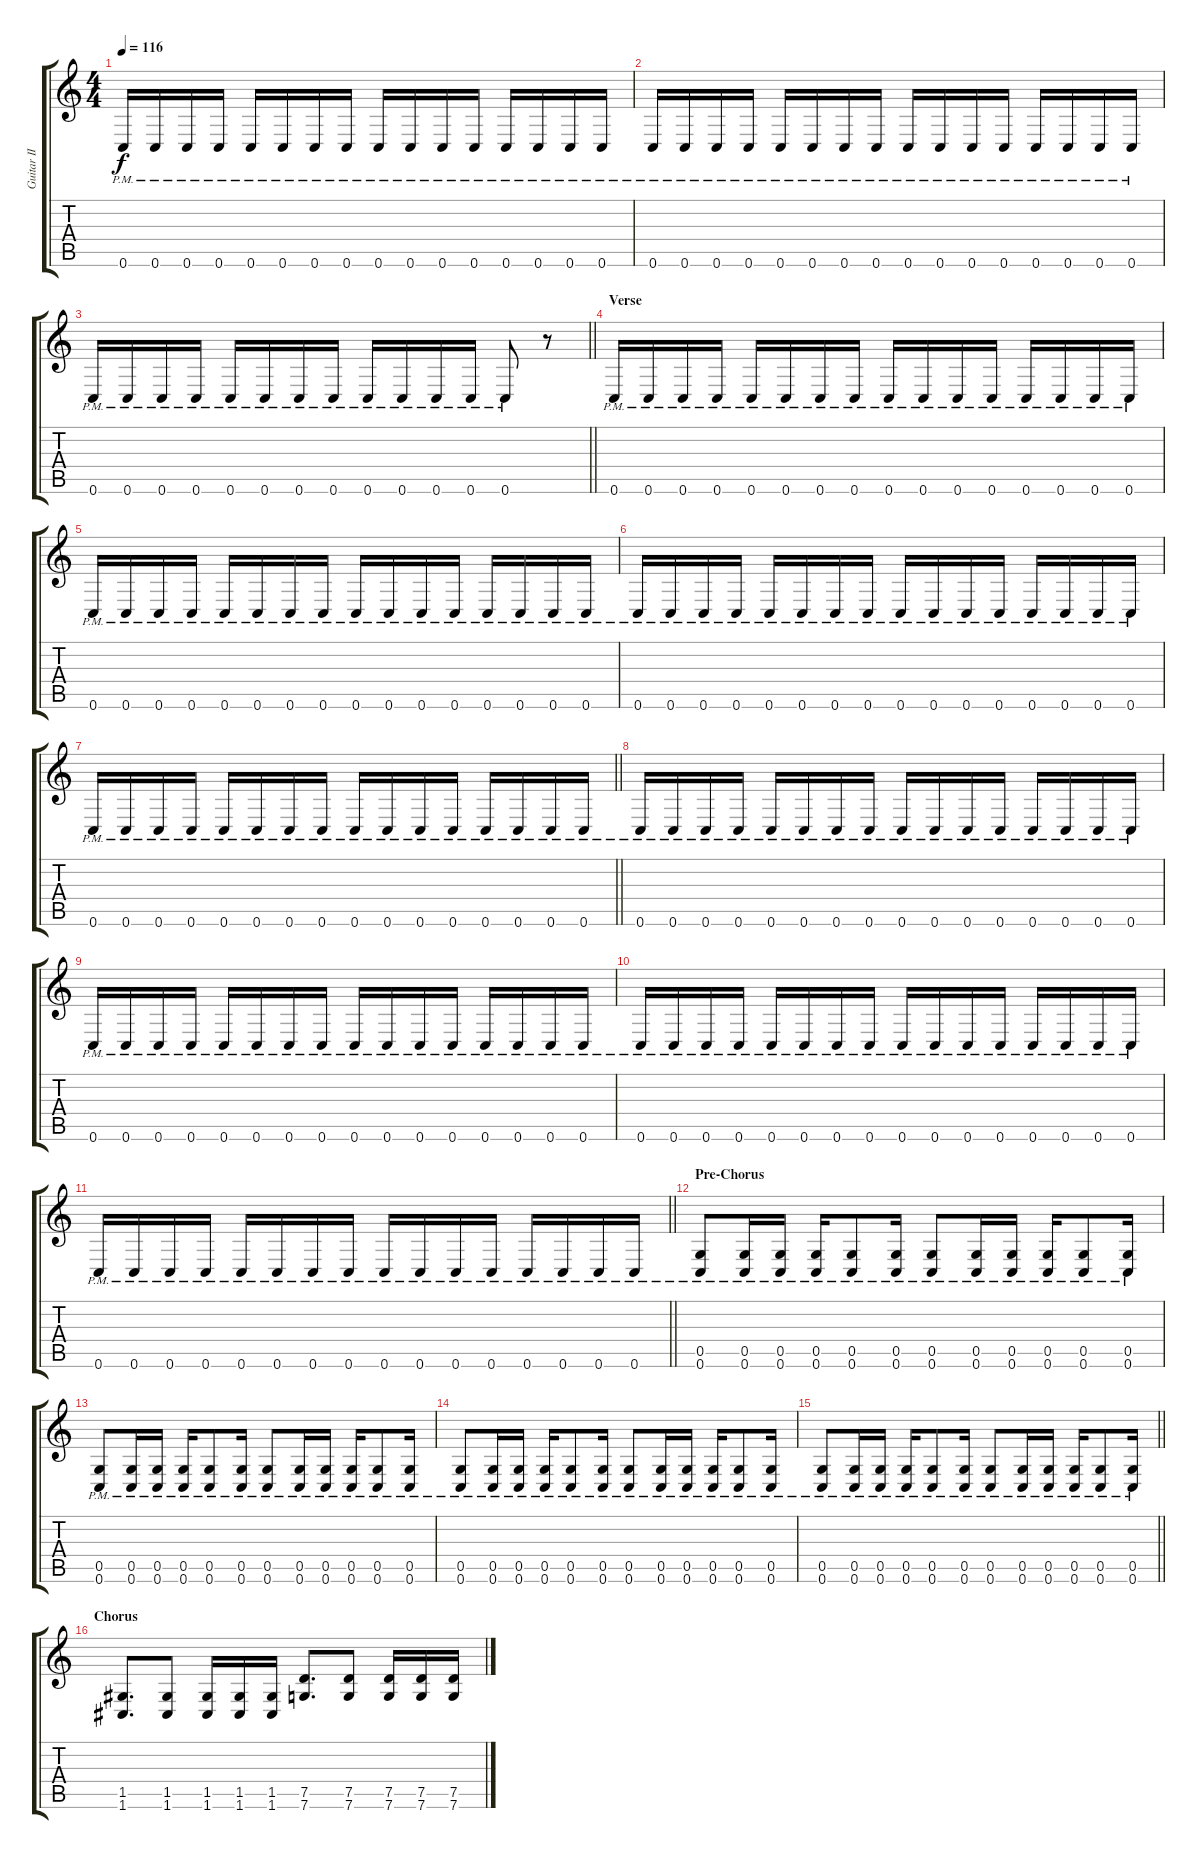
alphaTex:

\track ("Guitar II" "Guitar II") {instrument distortionguitar}
\staff {score tabs}
\tuning (D4 A3 F3 C3 G2 C2) {hide}
\ts (4 4)
\tempo 116
\clef g2
\ks c
0.6{pm}.16{dy f} 0.6{pm}.16 0.6{pm}.16 0.6{pm}.16 0.6{pm}.16 0.6{pm}.16 0.6{pm}.16 0.6{pm}.16 0.6{pm}.16 0.6{pm}.16 0.6{pm}.16 0.6{pm}.16 0.6{pm}.16 0.6{pm}.16 0.6{pm}.16 0.6{pm}.16 |
0.6{pm}.16 0.6{pm}.16 0.6{pm}.16 0.6{pm}.16 0.6{pm}.16 0.6{pm}.16 0.6{pm}.16 0.6{pm}.16 0.6{pm}.16 0.6{pm}.16 0.6{pm}.16 0.6{pm}.16 0.6{pm}.16 0.6{pm}.16 0.6{pm}.16 0.6{pm}.16 |
\barLineRight lightlight
0.6{pm}.16 0.6{pm}.16 0.6{pm}.16 0.6{pm}.16 0.6{pm}.16 0.6{pm}.16 0.6{pm}.16 0.6{pm}.16 0.6{pm}.16 0.6{pm}.16 0.6{pm}.16 0.6{pm}.16 0.6{pm}.8 r.8 |
\section ("" "Verse")
0.6{pm}.16 0.6{pm}.16 0.6{pm}.16 0.6{pm}.16 0.6{pm}.16 0.6{pm}.16 0.6{pm}.16 0.6{pm}.16 0.6{pm}.16 0.6{pm}.16 0.6{pm}.16 0.6{pm}.16 0.6{pm}.16 0.6{pm}.16 0.6{pm}.16 0.6{pm}.16 |
0.6{pm}.16 0.6{pm}.16 0.6{pm}.16 0.6{pm}.16 0.6{pm}.16 0.6{pm}.16 0.6{pm}.16 0.6{pm}.16 0.6{pm}.16 0.6{pm}.16 0.6{pm}.16 0.6{pm}.16 0.6{pm}.16 0.6{pm}.16 0.6{pm}.16 0.6{pm}.16 |
0.6{pm}.16 0.6{pm}.16 0.6{pm}.16 0.6{pm}.16 0.6{pm}.16 0.6{pm}.16 0.6{pm}.16 0.6{pm}.16 0.6{pm}.16 0.6{pm}.16 0.6{pm}.16 0.6{pm}.16 0.6{pm}.16 0.6{pm}.16 0.6{pm}.16 0.6{pm}.16 |
\barLineRight lightlight
0.6{pm}.16 0.6{pm}.16 0.6{pm}.16 0.6{pm}.16 0.6{pm}.16 0.6{pm}.16 0.6{pm}.16 0.6{pm}.16 0.6{pm}.16 0.6{pm}.16 0.6{pm}.16 0.6{pm}.16 0.6{pm}.16 0.6{pm}.16 0.6{pm}.16 0.6{pm}.16 |
\section ("" "")
0.6{pm}.16 0.6{pm}.16 0.6{pm}.16 0.6{pm}.16 0.6{pm}.16 0.6{pm}.16 0.6{pm}.16 0.6{pm}.16 0.6{pm}.16 0.6{pm}.16 0.6{pm}.16 0.6{pm}.16 0.6{pm}.16 0.6{pm}.16 0.6{pm}.16 0.6{pm}.16 |
0.6{pm}.16 0.6{pm}.16 0.6{pm}.16 0.6{pm}.16 0.6{pm}.16 0.6{pm}.16 0.6{pm}.16 0.6{pm}.16 0.6{pm}.16 0.6{pm}.16 0.6{pm}.16 0.6{pm}.16 0.6{pm}.16 0.6{pm}.16 0.6{pm}.16 0.6{pm}.16 |
0.6{pm}.16 0.6{pm}.16 0.6{pm}.16 0.6{pm}.16 0.6{pm}.16 0.6{pm}.16 0.6{pm}.16 0.6{pm}.16 0.6{pm}.16 0.6{pm}.16 0.6{pm}.16 0.6{pm}.16 0.6{pm}.16 0.6{pm}.16 0.6{pm}.16 0.6{pm}.16 |
\barLineRight lightlight
0.6{pm}.16 0.6{pm}.16 0.6{pm}.16 0.6{pm}.16 0.6{pm}.16 0.6{pm}.16 0.6{pm}.16 0.6{pm}.16 0.6{pm}.16 0.6{pm}.16 0.6{pm}.16 0.6{pm}.16 0.6{pm}.16 0.6{pm}.16 0.6{pm}.16 0.6{pm}.16 |
\section ("" "Pre-Chorus")
(0.5{pm} 0.6{pm}).8 (0.5{pm} 0.6{pm}).16 (0.5{pm} 0.6{pm}).16 (0.5{pm} 0.6{pm}).16 (0.5{pm} 0.6{pm}).8 (0.5{pm} 0.6{pm}).16 (0.5{pm} 0.6{pm}).8 (0.5{pm} 0.6{pm}).16 (0.5{pm} 0.6{pm}).16 (0.5{pm} 0.6{pm}).16 (0.5{pm} 0.6{pm}).8 (0.5{pm} 0.6{pm}).16 |
(0.5{pm} 0.6{pm}).8 (0.5{pm} 0.6{pm}).16 (0.5{pm} 0.6{pm}).16 (0.5{pm} 0.6{pm}).16 (0.5{pm} 0.6{pm}).8 (0.5{pm} 0.6{pm}).16 (0.5{pm} 0.6{pm}).8 (0.5{pm} 0.6{pm}).16 (0.5{pm} 0.6{pm}).16 (0.5{pm} 0.6{pm}).16 (0.5{pm} 0.6{pm}).8 (0.5{pm} 0.6{pm}).16 |
(0.5{pm} 0.6{pm}).8 (0.5{pm} 0.6{pm}).16 (0.5{pm} 0.6{pm}).16 (0.5{pm} 0.6{pm}).16 (0.5{pm} 0.6{pm}).8 (0.5{pm} 0.6{pm}).16 (0.5{pm} 0.6{pm}).8 (0.5{pm} 0.6{pm}).16 (0.5{pm} 0.6{pm}).16 (0.5{pm} 0.6{pm}).16 (0.5{pm} 0.6{pm}).8 (0.5{pm} 0.6{pm}).16 |
\barLineRight lightlight
(0.5{pm} 0.6{pm}).8 (0.5{pm} 0.6{pm}).16 (0.5{pm} 0.6{pm}).16 (0.5{pm} 0.6{pm}).16 (0.5{pm} 0.6{pm}).8 (0.5{pm} 0.6{pm}).16 (0.5{pm} 0.6{pm}).8 (0.5{pm} 0.6{pm}).16 (0.5{pm} 0.6{pm}).16 (0.5{pm} 0.6{pm}).16 (0.5{pm} 0.6{pm}).8 (0.5{pm} 0.6{pm}).16 |
\section ("" "Chorus")
(1.5 1.6).8{d} (1.5 1.6).8 (1.5 1.6).16 (1.5 1.6).16 (1.5 1.6).16 (7.5 7.6).8{d} (7.5 7.6).8 (7.5 7.6).16 (7.5 7.6).16 (7.5 7.6).16
